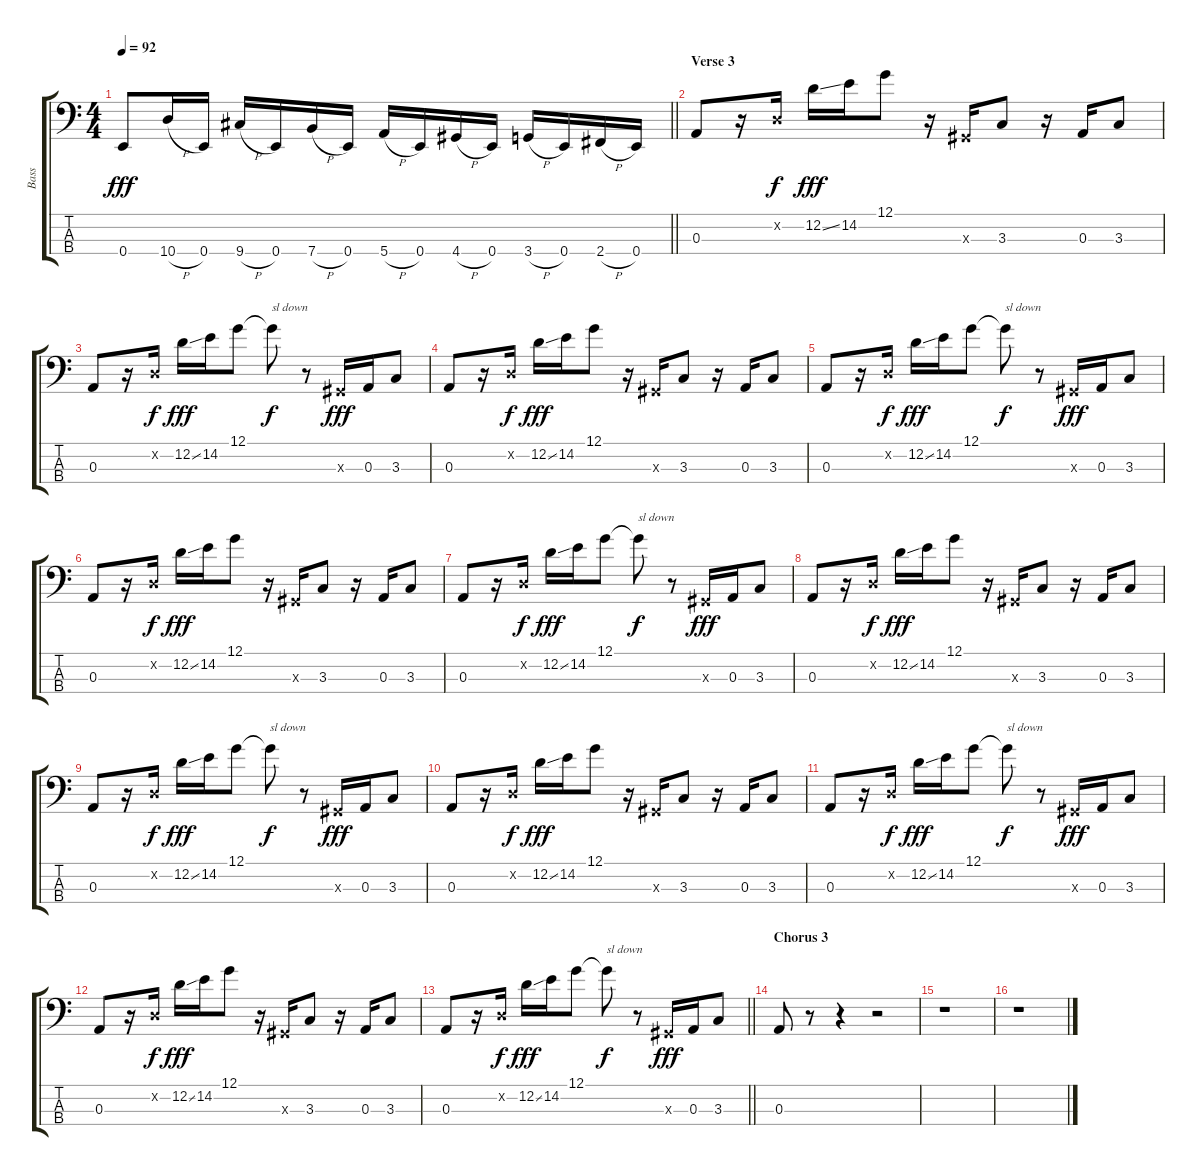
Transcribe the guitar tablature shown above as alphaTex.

\track ("Bass" "Bass") {instrument electricbassfinger}
\staff {score tabs}
\tuning (G2 D2 A1 E1) {hide}
\ts (4 4)
\tempo 92
\clef f4
\barLineRight lightlight
\ks c
0.4.8{dy fff} 10.4{h}.16 0.4.16 9.4{h}.16 0.4.16 7.4{h}.16 0.4.16 5.4{h}.16 0.4.16 4.4{h}.16 0.4.16 3.4{h}.16 0.4.16 2.4{h}.16 0.4.16 |
\section ("" "Verse 3")
0.3.8 r.16 0.2{x}.16{dy f} 12.2{ss}.16{dy fff} 14.2.16 12.1.8 r.16 -1.3{x}.16 3.3.8 r.16 0.3.16 3.3.8 |
0.3.8 r.16 0.2{x}.16{dy f} 12.2{ss}.16{dy fff} 14.2.16 12.1.8 12.1{t}.8{txt "sl down" dy f} r.8 -1.3{x}.16{dy fff} 0.3.16 3.3.8 |
0.3.8 r.16 0.2{x}.16{dy f} 12.2{ss}.16{dy fff} 14.2.16 12.1.8 r.16 -1.3{x}.16 3.3.8 r.16 0.3.16 3.3.8 |
0.3.8 r.16 0.2{x}.16{dy f} 12.2{ss}.16{dy fff} 14.2.16 12.1.8 12.1{t}.8{txt "sl down" dy f} r.8 -1.3{x}.16{dy fff} 0.3.16 3.3.8 |
0.3.8 r.16 0.2{x}.16{dy f} 12.2{ss}.16{dy fff} 14.2.16 12.1.8 r.16 -1.3{x}.16 3.3.8 r.16 0.3.16 3.3.8 |
0.3.8 r.16 0.2{x}.16{dy f} 12.2{ss}.16{dy fff} 14.2.16 12.1.8 12.1{t}.8{txt "sl down" dy f} r.8 -1.3{x}.16{dy fff} 0.3.16 3.3.8 |
0.3.8 r.16 0.2{x}.16{dy f} 12.2{ss}.16{dy fff} 14.2.16 12.1.8 r.16 -1.3{x}.16 3.3.8 r.16 0.3.16 3.3.8 |
0.3.8 r.16 0.2{x}.16{dy f} 12.2{ss}.16{dy fff} 14.2.16 12.1.8 12.1{t}.8{txt "sl down" dy f} r.8 -1.3{x}.16{dy fff} 0.3.16 3.3.8 |
0.3.8 r.16 0.2{x}.16{dy f} 12.2{ss}.16{dy fff} 14.2.16 12.1.8 r.16 -1.3{x}.16 3.3.8 r.16 0.3.16 3.3.8 |
0.3.8 r.16 0.2{x}.16{dy f} 12.2{ss}.16{dy fff} 14.2.16 12.1.8 12.1{t}.8{txt "sl down" dy f} r.8 -1.3{x}.16{dy fff} 0.3.16 3.3.8 |
0.3.8 r.16 0.2{x}.16{dy f} 12.2{ss}.16{dy fff} 14.2.16 12.1.8 r.16 -1.3{x}.16 3.3.8 r.16 0.3.16 3.3.8 |
\barLineRight lightlight
0.3.8 r.16 0.2{x}.16{dy f} 12.2{ss}.16{dy fff} 14.2.16 12.1.8 12.1{t}.8{txt "sl down" dy f} r.8 -1.3{x}.16{dy fff} 0.3.16 3.3.8 |
\section ("" "Chorus 3")
0.3.8 r.8 r.4 r.2 |
r.1 |
r.1
